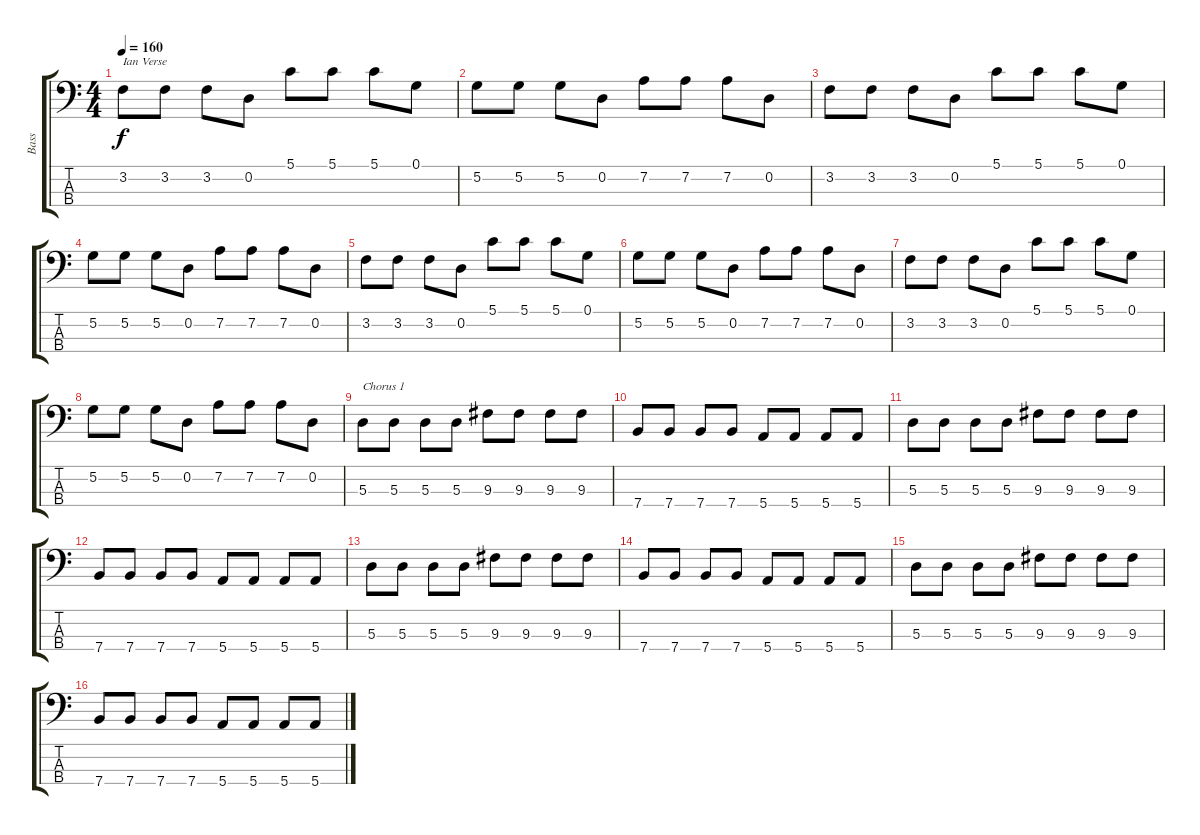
\track ("Bass" "Bass") {instrument electricbassfinger}
\staff {score tabs}
\tuning (G2 D2 A1 E1) {hide}
\ts (4 4)
\tempo 160
\clef f4
\ks c
3.2.8{txt "Ian Verse" dy f} 3.2.8 3.2.8 0.2.8 5.1.8 5.1.8 5.1.8 0.1.8 |
5.2.8 5.2.8 5.2.8 0.2.8 7.2.8 7.2.8 7.2.8 0.2.8 |
3.2.8 3.2.8 3.2.8 0.2.8 5.1.8 5.1.8 5.1.8 0.1.8 |
5.2.8 5.2.8 5.2.8 0.2.8 7.2.8 7.2.8 7.2.8 0.2.8 |
3.2.8 3.2.8 3.2.8 0.2.8 5.1.8 5.1.8 5.1.8 0.1.8 |
5.2.8 5.2.8 5.2.8 0.2.8 7.2.8 7.2.8 7.2.8 0.2.8 |
3.2.8 3.2.8 3.2.8 0.2.8 5.1.8 5.1.8 5.1.8 0.1.8 |
5.2.8 5.2.8 5.2.8 0.2.8 7.2.8 7.2.8 7.2.8 0.2.8 |
5.3.8{txt "Chorus 1"} 5.3.8 5.3.8 5.3.8 9.3.8 9.3.8 9.3.8 9.3.8 |
7.4.8 7.4.8 7.4.8 7.4.8 5.4.8 5.4.8 5.4.8 5.4.8 |
5.3.8 5.3.8 5.3.8 5.3.8 9.3.8 9.3.8 9.3.8 9.3.8 |
7.4.8 7.4.8 7.4.8 7.4.8 5.4.8 5.4.8 5.4.8 5.4.8 |
5.3.8 5.3.8 5.3.8 5.3.8 9.3.8 9.3.8 9.3.8 9.3.8 |
7.4.8 7.4.8 7.4.8 7.4.8 5.4.8 5.4.8 5.4.8 5.4.8 |
5.3.8 5.3.8 5.3.8 5.3.8 9.3.8 9.3.8 9.3.8 9.3.8 |
7.4.8 7.4.8 7.4.8 7.4.8 5.4.8 5.4.8 5.4.8 5.4.8
